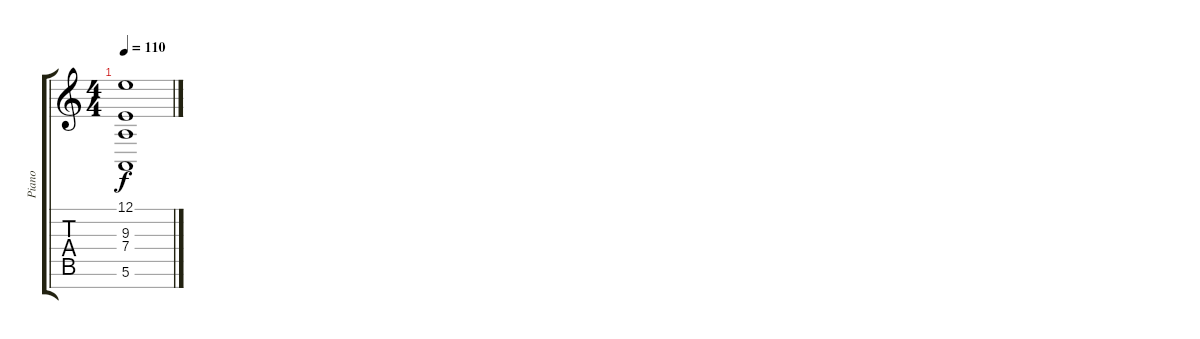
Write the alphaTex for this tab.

\track ("Piano" "Piano") {instrument acousticgrandpiano}
\staff {score tabs}
\tuning (E4 B3 G3 D3 A2 E2 B1) {hide}
\ts (4 4)
\tempo 110
\clef g2
\ks c
(12.1{t} 9.3{t} 7.4{t} 5.6{t}).1{dy f}
